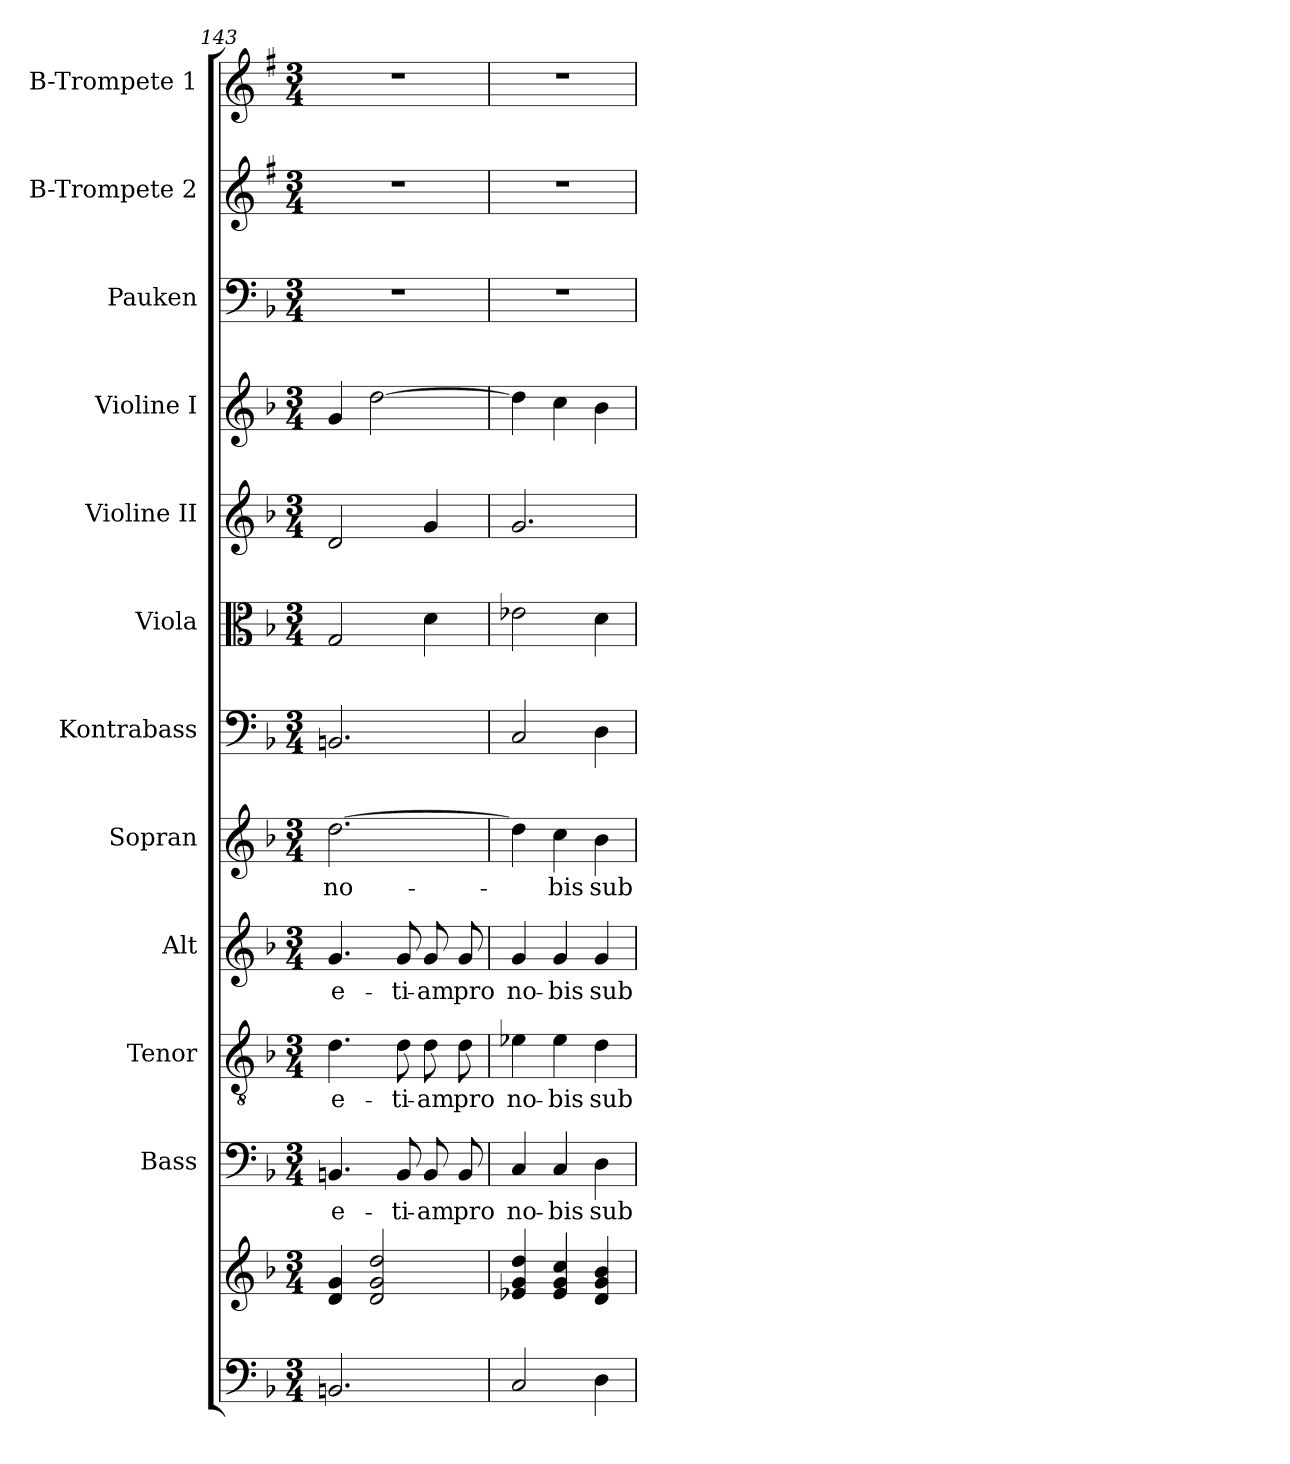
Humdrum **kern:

**kern	**kern	**kern	**text	**kern	**text	**kern	**text	**kern	**text	**kern	**kern	**kern	**kern	**kern	**kern	**kern
*part12	*part12	*part11	*part11	*part10	*part10	*part9	*part9	*part8	*part8	*part7	*part6	*part5	*part4	*part3	*part2	*part1
*staff13	*staff12	*staff11	*staff11	*staff10	*staff10	*staff9	*staff9	*staff8	*staff8	*staff7	*staff6	*staff5	*staff4	*staff3	*staff2	*staff1
*	*	*I"Bass	*	*I"Tenor	*	*I"Alt	*	*I"Sopran	*	*I"Kontrabass	*I"Viola	*I"Violine II	*I"Violine I	*I"Pauken	*I"B-Trompete 2	*I"B-Trompete 1
*	*	*I'B.	*	*I'T.	*	*I'A.	*	*I'S.	*	*I'Kb.	*I'Vla.	*I'Vl. II	*I'Vl. I	*I'Pk.	*I'B Trp. 2	*I'B Trp. 1
*clefF4	*clefG2	*clefF4	*	*clefGv2	*	*clefG2	*	*clefG2	*	*clefF4	*clefC3	*clefG2	*clefG2	*clefF4	*clefG2	*clefG2
*	*	*	*	*	*	*	*	*	*	*ITrd7c12	*	*	*	*	*ITrd1c2	*ITrd1c2
*k[b-]	*k[b-]	*k[b-]	*	*k[b-]	*	*k[b-]	*	*k[b-]	*	*k[b-]	*k[b-]	*k[b-]	*k[b-]	*k[b-]	*k[b-]	*k[b-]
*F:	*F:	*F:	*	*F:	*	*F:	*	*F:	*	*F:	*F:	*F:	*F:	*F:	*F:	*F:
*M3/4	*M3/4	*M3/4	*	*M3/4	*	*M3/4	*	*M3/4	*	*M3/4	*M3/4	*M3/4	*M3/4	*M3/4	*M3/4	*M3/4
=143	=143	=143	=143	=143	=143	=143	=143	=143	=143	=143	=143	=143	=143	=143	=143	=143
!	!	!	!LO:LY:b	!	!LO:LY:b	!	!LO:LY:b	!	!LO:LY:b	!	!	!	!	!	!	!
2.BBn/	4d/ 4g/	4.BBn/	e-	4.d\	e-	4.g/	e-	[2.dd\	no-	2.BBBn/	2G/	2d/	4g/	2.r	2.r	2.r
.	2d/ 2g/ 2dd/	.	.	.	.	.	.	.	.	.	.	.	[2dd\	.	.	.
!	!	!	!LO:LY:b	!	!LO:LY:b	!	!LO:LY:b	!	!	!	!	!	!	!	!	!
.	.	8BB/	-ti-	8d\	-ti-	8g/	-ti-	.	.	.	.	.	.	.	.	.
!	!	!	!LO:LY:b	!	!LO:LY:b	!	!LO:LY:b	!	!	!	!	!	!	!	!	!
.	.	8BB/	-am	8d\	-am	8g/	-am	.	.	.	4d\	4g/	.	.	.	.
!	!	!	!LO:LY:b	!	!LO:LY:b	!	!LO:LY:b	!	!	!	!	!	!	!	!	!
.	.	8BB/	pro	8d\	pro	8g/	pro	.	.	.	.	.	.	.	.	.
=144	=144	=144	=144	=144	=144	=144	=144	=144	=144	=144	=144	=144	=144	=144	=144	=144
!	!	!	!LO:LY:b	!	!LO:LY:b	!	!LO:LY:b	!	!	!	!	!	!	!	!	!
2C/	4e-X/ 4g/ 4dd/	4C/	no-	4e-X\	no-	4g/	no-	4dd\]	.	2CC/	2e-X\	2.g/	4dd\]	2.r	2.r	2.r
!	!	!	!LO:LY:b	!	!LO:LY:b	!	!LO:LY:b	!	!LO:LY:b	!	!	!	!	!	!	!
.	4e-/ 4g/ 4cc/	4C/	-bis	4e-\	-bis	4g/	-bis	4cc\	-bis	.	.	.	4cc\	.	.	.
!	!	!	!LO:LY:b	!	!LO:LY:b	!	!LO:LY:b	!	!LO:LY:b	!	!	!	!	!	!	!
4D\	4d/ 4g/ 4b-/	4D\	sub	4d\	sub	4g/	sub	4b-\	sub	4DD\	4d\	.	4b-\	.	.	.
=	=	=	=	=	=	=	=	=	=	=	=	=	=	=	=	=
*-	*-	*-	*-	*-	*-	*-	*-	*-	*-	*-	*-	*-	*-	*-	*-	*-
